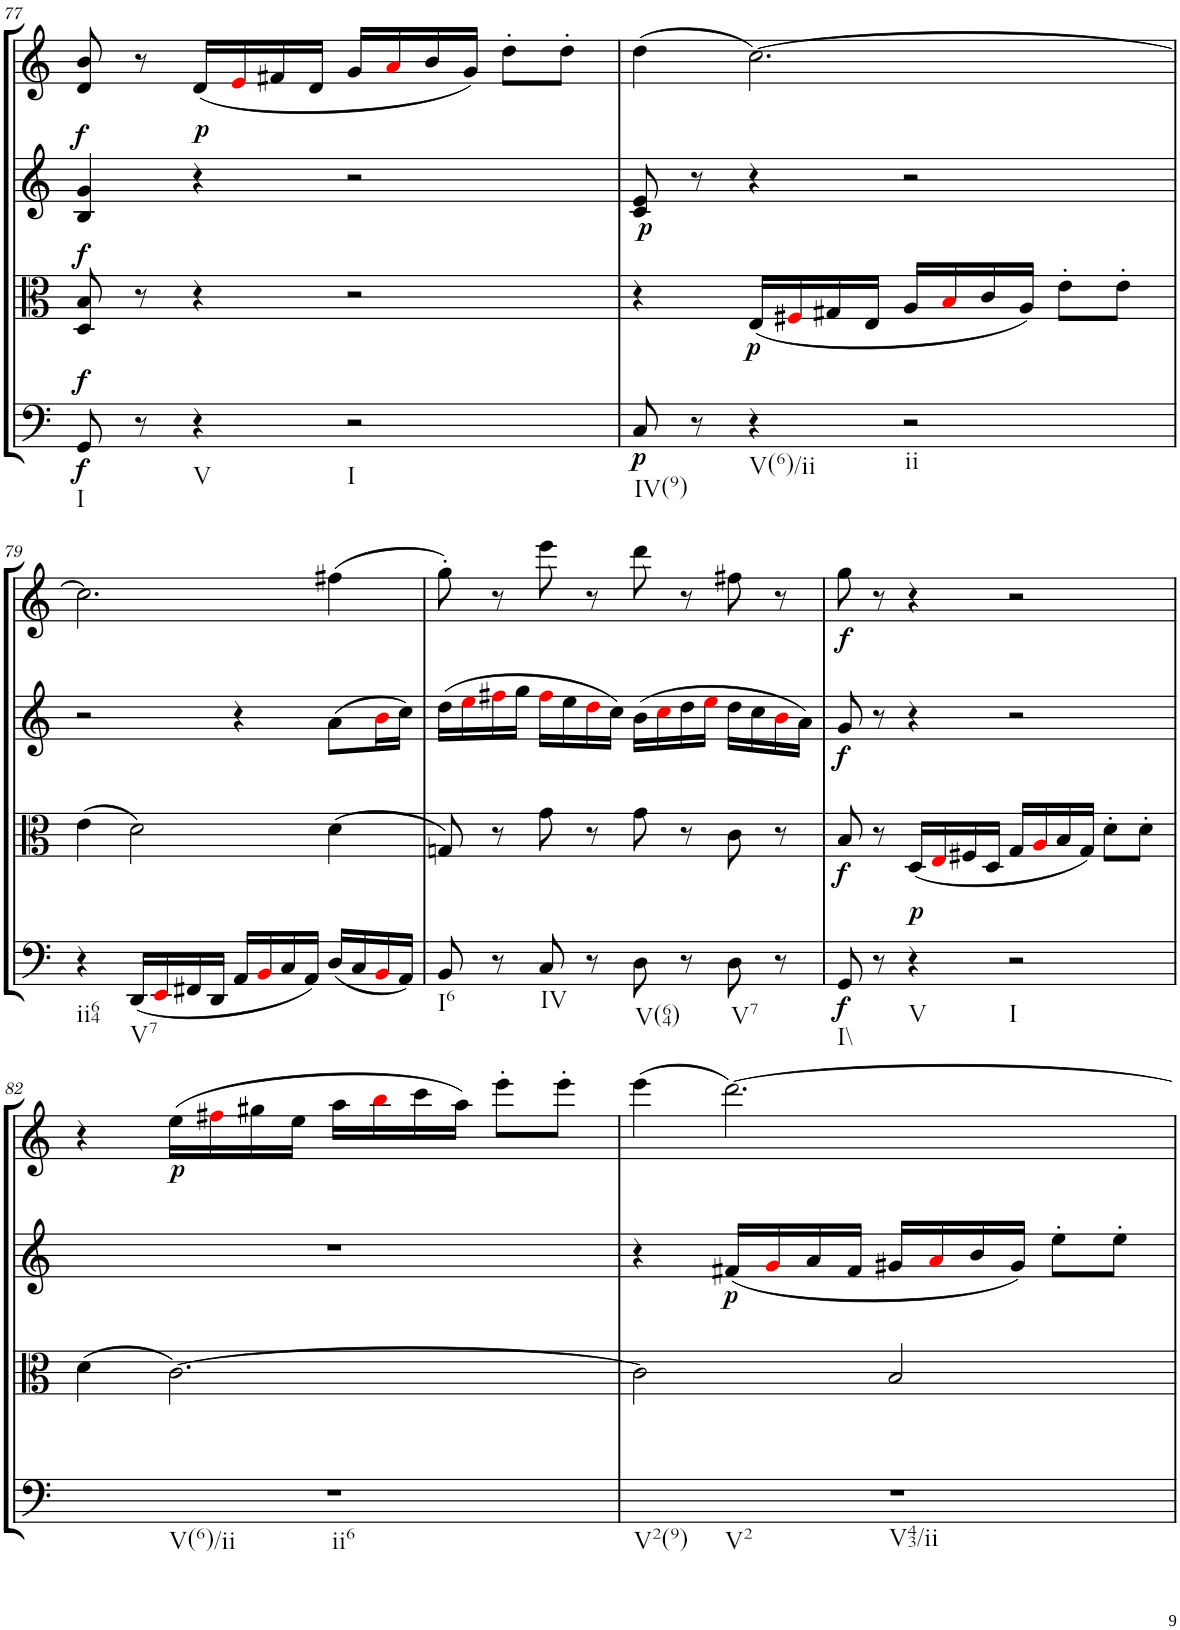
**kern	**dynam	**kern	**dynam	**kern	**dynam	**kern	**dynam
*part4	*part4	*part3	*part3	*part2	*part2	*part1	*part1
*staff4	*staff4	*staff3	*staff3	*staff2	*staff2	*staff1	*staff1
*I"Cello	*	*I"Viola	*	*I"2nd Violin	*	*I"1st Violin	*
*	*	*I'Vla	*	*I'Vln	*	*I'Vln	*
!!LO:PB:g=z
*clefF4	*	*clefC3	*	*clefG2	*	*clefG2	*
*k[]	*	*k[]	*	*k[]	*	*k[]	*
*M4/4	*	*M4/4	*	*M4/4	*	*M4/4	*
*met(c)	*	*met(c)	*	*met(c)	*	*met(c)	*
=77	=77	=77	=77	=77	=77	=77	=77
!LO:TX:b:t=I	!	!	!	!	!	!	!
!	!LO:DY:b	!	!	!	!	!	!
!	!LO:DY:n=1:a	!	!LO:DY:a	!	!LO:DY:a	!	!
8GG/	f f	8D/ 8B/	f	4B/ 4g/	f	8d/ 8b/	.
8r	.	8r	.	.	.	8r	.
!LO:TX:b:t=V	!	!	!	!	!	!	!
!	!	!	!	!	!LO:DY:a	!	!
4r	.	4r	.	4r	p	(16d/LL	.
.	.	.	.	.	.	16ei/	.
.	.	.	.	.	.	16f#X/	.
.	.	.	.	.	.	16d/JJ	.
!LO:TX:b:t=I	!	!	!	!	!	!	!
2r	.	2r	.	2r	.	16g/LL	.
.	.	.	.	.	.	16ai/	.
.	.	.	.	.	.	16b/	.
.	.	.	.	.	.	16g/JJ)	.
.	.	.	.	.	.	8dd'\L	.
.	.	.	.	.	.	8dd'\J	.
=78	=78	=78	=78	=78	=78	=78	=78
!LO:TX:b:t=IV(9)	!	!	!	!	!	!	!
!	!LO:DY:b	!	!	!	!LO:DY:b	!	!
8C/	p	4r	.	8c/ 8e/	p	(4dd\	.
8r	.	.	.	8r	.	.	.
!LO:TX:b:t=V(6)/ii	!	!	!	!	!	!	!
!	!	!	!LO:DY:b	!	!	!	!
4r	.	(16E/LL	p	4r	.	[2.cc\)	.
.	.	16F#Xi/	.	.	.	.	.
.	.	16G#X/	.	.	.	.	.
.	.	16E/JJ	.	.	.	.	.
!LO:TX:b:t=ii	!	!	!	!	!	!	!
2r	.	16A/LL	.	2r	.	.	.
.	.	16Bi/	.	.	.	.	.
.	.	16c/	.	.	.	.	.
.	.	16A/JJ)	.	.	.	.	.
.	.	8e'\L	.	.	.	.	.
.	.	8e'\J	.	.	.	.	.
!!LO:LB:g=z
=79	=79	=79	=79	=79	=79	=79	=79
!LO:TX:b:t=ii64	!	!	!	!	!	!	!
4r	.	(4e\	.	2r	.	2.cc\]	.
!LO:TX:b:t=V7	!	!	!	!	!	!	!
(16DD/LL	.	2d\)	.	.	.	.	.
16EEi/	.	.	.	.	.	.	.
16FF#X/	.	.	.	.	.	.	.
16DD/JJ	.	.	.	.	.	.	.
16AA/LL	.	.	.	4r	.	.	.
16BBi/	.	.	.	.	.	.	.
16C/	.	.	.	.	.	.	.
16AA/JJ)	.	.	.	.	.	.	.
(16D/LL	.	(4d\	.	(8a\L	.	(4ff#X\	.
16C/	.	.	.	.	.	.	.
16BBi/	.	.	.	16bi\L	.	.	.
16AA/JJ)	.	.	.	16cc\JJ)	.	.	.
=80	=80	=80	=80	=80	=80	=80	=80
!LO:TX:b:t=I6	!	!	!	!	!	!	!
8BB/	.	8Gn/)	.	(16dd\LL	.	8gg'\)	.
.	.	.	.	16eei\	.	.	.
8r	.	8r	.	16ff#Xi\	.	8r	.
.	.	.	.	16gg\JJ	.	.	.
!LO:TX:b:t=IV	!	!	!	!	!	!	!
8C/	.	8g\	.	16ff#i\LL	.	8eee\	.
.	.	.	.	16ee\	.	.	.
8r	.	8r	.	16ddi\	.	8r	.
.	.	.	.	16cc\JJ)	.	.	.
!LO:TX:b:t=V(64)	!	!	!	!	!	!	!
8D\	.	8g\	.	(16b\LL	.	8ddd\	.
.	.	.	.	16cci\	.	.	.
8r	.	8r	.	16dd\	.	8r	.
.	.	.	.	16eei\JJ	.	.	.
!LO:TX:b:t=V7	!	!	!	!	!	!	!
8D\	.	8c\	.	16dd\LL	.	8ff#X\	.
.	.	.	.	16cc\	.	.	.
8r	.	8r	.	16bi\	.	8r	.
.	.	.	.	16a\JJ)	.	.	.
=81	=81	=81	=81	=81	=81	=81	=81
!LO:TX:b:t=I\\	!	!	!	!	!	!	!
!	!LO:DY:b	!	!LO:DY:b	!	!LO:DY:b	!	!LO:DY:b
8GG/	f	8B/	f	8g/	f	8gg\	f
8r	.	8r	.	8r	.	8r	.
!LO:TX:b:t=V	!	!	!	!	!	!	!
!	!LO:DY:a	!	!	!	!	!	!
4r	p	(16D/LL	.	4r	.	4r	.
.	.	16Ei/	.	.	.	.	.
.	.	16F#X/	.	.	.	.	.
.	.	16D/JJ	.	.	.	.	.
!LO:TX:b:t=I	!	!	!	!	!	!	!
2r	.	16G/LL	.	2r	.	2r	.
.	.	16Ai/	.	.	.	.	.
.	.	16B/	.	.	.	.	.
.	.	16G/JJ)	.	.	.	.	.
.	.	8d'\L	.	.	.	.	.
.	.	8d'\J	.	.	.	.	.
!!LO:LB:g=z
=82	=82	=82	=82	=82	=82	=82	=82
!LO:TX:b:t=V(6)/ii	!	!	!	!	!	!	!
!LO:TX:b:t=ii6	!	!	!	!	!	!	!
1r	.	(4d\	.	1r	.	4r	.
!	!	!	!	!	!	!	!LO:DY:b
.	.	[2.c\)	.	.	.	(16ee\LL	p
.	.	.	.	.	.	16ff#Xi\	.
.	.	.	.	.	.	16gg#X\	.
.	.	.	.	.	.	16ee\JJ	.
.	.	.	.	.	.	16aa\LL	.
.	.	.	.	.	.	16bbi\	.
.	.	.	.	.	.	16ccc\	.
.	.	.	.	.	.	16aa\JJ)	.
.	.	.	.	.	.	8eee'\L	.
.	.	.	.	.	.	8eee'\J	.
=83	=83	=83	=83	=83	=83	=83	=83
!LO:TX:b:t=V2(9)	!	!	!	!	!	!	!
!LO:TX:b:t=V2	!	!	!	!	!	!	!
!LO:TX:b:t=V43/ii	!	!	!	!	!	!	!
1r	.	2c\]	.	4r	.	(4eee\	.
!	!	!	!	!	!LO:DY:b	!	!
.	.	.	.	(16f#X/LL	p	[2.ddd\)	.
.	.	.	.	16gi/	.	.	.
.	.	.	.	16a/	.	.	.
.	.	.	.	16f#/JJ	.	.	.
.	.	2B/	.	16g#X/LL	.	.	.
.	.	.	.	16ai/	.	.	.
.	.	.	.	16b/	.	.	.
.	.	.	.	16g#/JJ)	.	.	.
.	.	.	.	8ee'\L	.	.	.
.	.	.	.	8ee'\J	.	.	.
=	=	=	=	=	=	=	=
*-	*-	*-	*-	*-	*-	*-	*-
